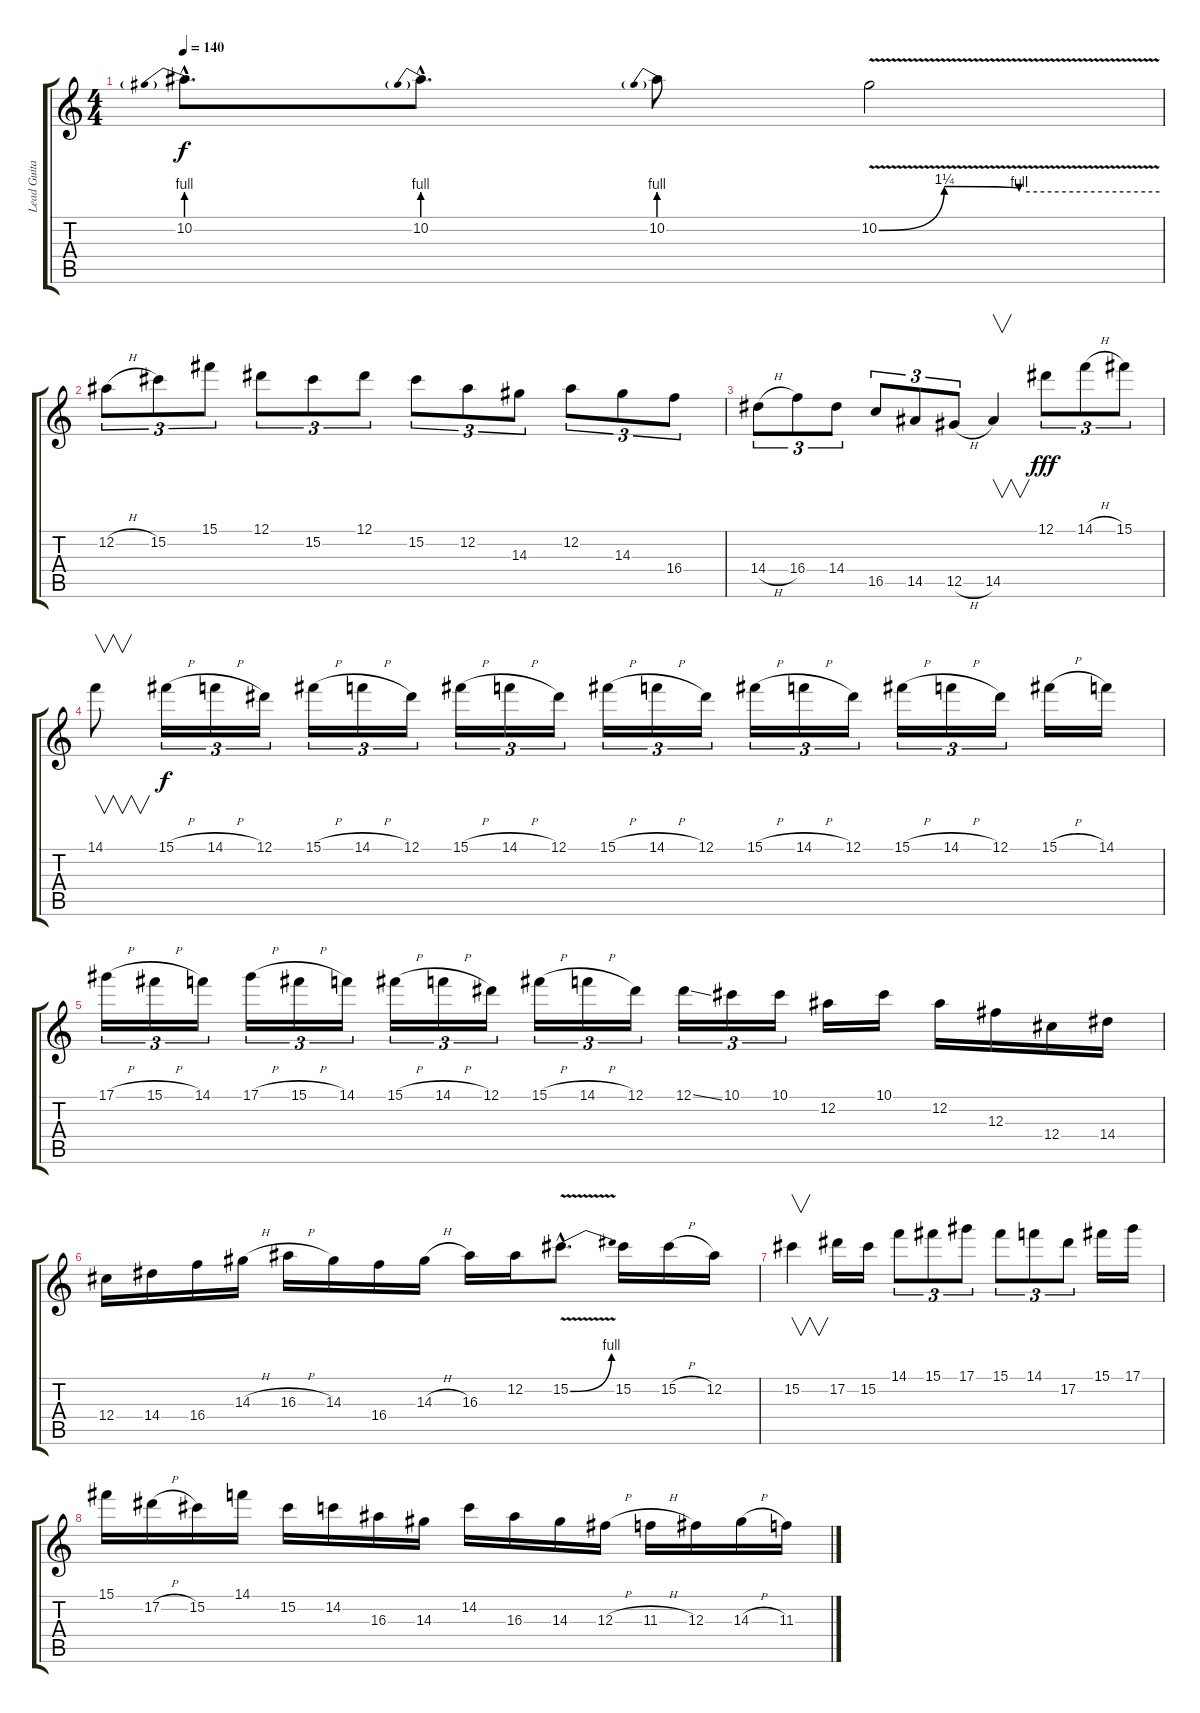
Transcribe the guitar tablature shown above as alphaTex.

\track ("Lead Guitar" "Lead Guita") {instrument electricguitarclean}
\staff {score tabs}
\tuning (Eb4 Bb3 Gb3 Db3 Ab2 Eb2) {hide}
\ts (4 4)
\tempo 140
\clef g2
\ks c
10.2{be (prebend 0 4 60 4) hac}.8{d dy f} 10.2{be (prebend 0 4 60 4) hac}.8{d} 10.2{be (prebend 0 4 60 4)}.8 10.2{be (custom 0 0 14 5 30 4 60 4) v}.2 |
12.2{h}.8{tu (3 2)} 15.2.8{tu (3 2)} 15.1.8{tu (3 2)} 12.1.8{tu (3 2)} 15.2.8{tu (3 2)} 12.1.8{tu (3 2)} 15.2.8{tu (3 2)} 12.2.8{tu (3 2)} 14.3.8{tu (3 2)} 12.2.8{tu (3 2)} 14.3.8{tu (3 2)} 16.4.8{tu (3 2)} |
14.4{h}.8{tu (3 2)} 16.4.8{tu (3 2)} 14.4.8{tu (3 2)} 16.5.8{tu (3 2)} 14.5.8{tu (3 2)} 12.5{h}.8{tu (3 2)} 14.5.4{v} 12.1.8{tu (3 2) dy fff} 14.1{h}.8{tu (3 2)} 15.1.8{tu (3 2)} |
14.1.8{v} 15.1{h}.16{tu (3 2) dy f} 14.1{h}.16{tu (3 2)} 12.1.16{tu (3 2)} 15.1{h}.16{tu (3 2)} 14.1{h}.16{tu (3 2)} 12.1.16{tu (3 2)} 15.1{h}.16{tu (3 2)} 14.1{h}.16{tu (3 2)} 12.1.16{tu (3 2)} 15.1{h}.16{tu (3 2)} 14.1{h}.16{tu (3 2)} 12.1.16{tu (3 2)} 15.1{h}.16{tu (3 2)} 14.1{h}.16{tu (3 2)} 12.1.16{tu (3 2)} 15.1{h}.16{tu (3 2)} 14.1{h}.16{tu (3 2)} 12.1.16{tu (3 2)} 15.1{h}.16 14.1.16 |
17.1{h}.16{tu (3 2)} 15.1{h}.16{tu (3 2)} 14.1.16{tu (3 2)} 17.1{h}.16{tu (3 2)} 15.1{h}.16{tu (3 2)} 14.1.16{tu (3 2)} 15.1{h}.16{tu (3 2)} 14.1{h}.16{tu (3 2)} 12.1.16{tu (3 2)} 15.1{h}.16{tu (3 2)} 14.1{h}.16{tu (3 2)} 12.1.16{tu (3 2)} 12.1{ss}.16{tu (3 2)} 10.1.16{tu (3 2)} 10.1.16{tu (3 2)} 12.2.16 10.1.16 12.2.16 12.3.16 12.4.16 14.4.16 |
12.4.16 14.4.16 16.4.16 14.3{h}.16 16.3{h}.16 14.3.16 16.4.16 14.3{h}.16 16.3.16 12.2.16 15.2{be (bend 0 0 60 4) v hac}.8{d} 15.2.16 15.2{h}.16 12.2.16 |
15.2.4{v} 17.2.16 15.2.16 14.1.8{tu (3 2)} 15.1.8{tu (3 2)} 17.1.8{tu (3 2)} 15.1.8{tu (3 2)} 14.1.8{tu (3 2)} 17.2.8{tu (3 2)} 15.1.16 17.1.16 |
15.1.16 17.2{h}.16 15.2.16 14.1.16 15.2.16 14.2.16 16.3.16 14.3.16 14.2.16 16.3.16 14.3.16 12.3{h}.16 11.3{h}.16 12.3.16 14.3{h}.16 11.3.16
